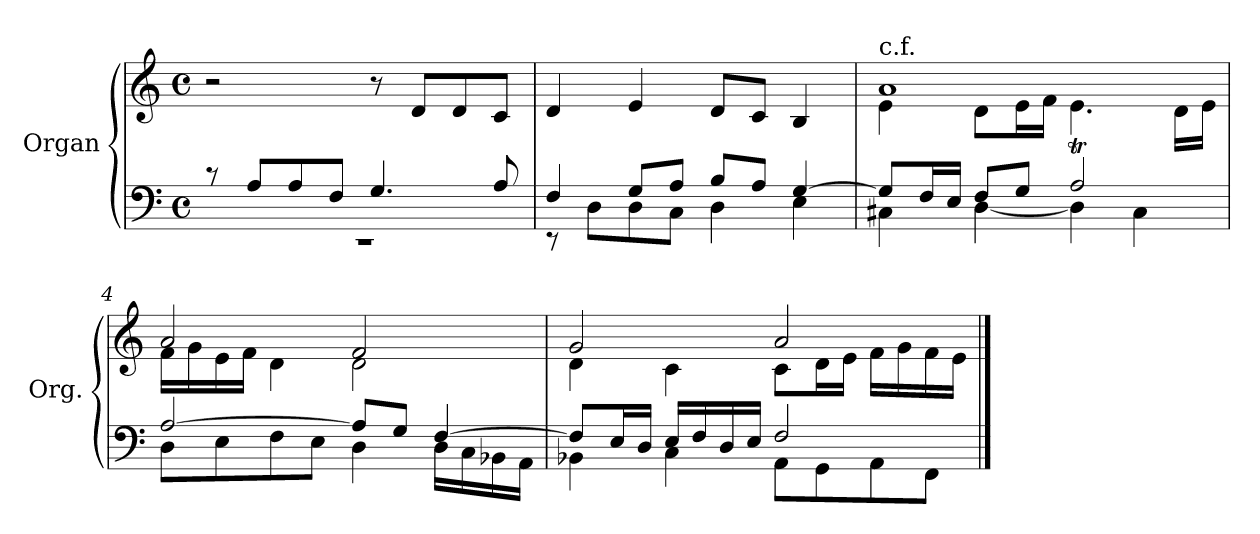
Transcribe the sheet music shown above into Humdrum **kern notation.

**kern	**kern
*part1	*part1
*staff2	*staff1
*I"Organ	*
*I'Org.	*
*clefF4	*clefG2
*k[]	*k[]
*C:	*C:
*M4/4	*M4/4
*met(c)	*met(c)
=1	=1
*^	*
8rc	1rEE	2r
8A/L	.	.
8A/	.	.
8F/J	.	.
4.G/	.	8r
.	.	8d/L
.	.	8d/
8A/	.	8c/J
=2	=2	=2
4F/	8rEE	4d/
.	8D\L	.
8G/L	8D\	4e/
8A/J	8C\J	.
8B/L	4D\	8d/L
8A/J	.	8c/J
[>4G/	4E\	4B/
=3	=3	=3
*	*	*^
!	!	!LO:TX:a:t=c.f.	!
8G/L]	4C#X\	1a	4e\
16F/L	.	.	.
16E/JJ	.	.	.
8F/L	[<4D\	.	8d\L
8G/J	.	.	16e\L
.	.	.	16f\JJ
2A/	4D\]	.	4.et\
.	4C#\	.	.
.	.	.	16d\LL
.	.	.	16e\JJ
!!LO:LB:g=z	!!
=4	=4	=4	=4
[>2A/	8D\L	2a/	16f\LL
.	.	.	16g\
.	8E\	.	16e\
.	.	.	16f\JJ
.	8F\	.	4d\
.	8E\J	.	.
8A/L]	4D\	2f/	2d\
8G/J	.	.	.
[>4F/	16D\LL	.	.
.	16C\	.	.
.	16BB-X\	.	.
.	16AA\JJ	.	.
=5	=5	=5	=5
8F/L]	4BB-X\	2g/	4d\
16E/L	.	.	.
16D/JJ	.	.	.
16E/LL	4C\	.	4c\
16F/	.	.	.
16D/	.	.	.
16E/JJ	.	.	.
2F/	8AA\L	2a/	8c\L
.	8GG\	.	16d\L
.	.	.	16e\JJ
.	8AA\	.	16f\LL
.	.	.	16g\
.	8FF\J	.	16f\
.	.	.	16e\JJ
*v	*v	*	*
*	*v	*v
==	==
*-	*-
